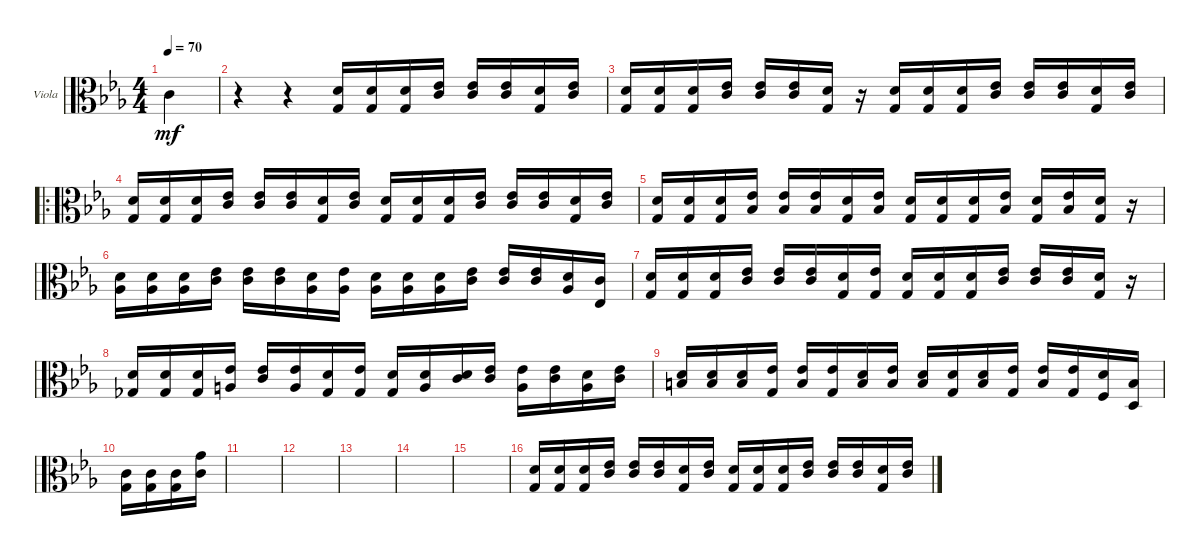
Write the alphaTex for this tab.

\defaultSystemsLayout 4
\bracketExtendMode groupsimilarinstruments
\firstSystemTrackNameOrientation horizontal
\otherSystemsTrackNameOrientation horizontal
\track ("Viola" "Viola") {instrument viola}
\staff {score}
\tuning (A4 D4 G3 C3)
\ts (4 4)
\tempo 70
\clef c3
\ks cminor
12.4.4{dy mf instrument viola} |
r.4 r.4 (7.3 7.4).16 (7.3 7.4).16 (7.3 7.4).16 (8.3 12.4).16 (8.3 12.4).16 (8.3 12.4).16 (7.3 7.4).16 (8.3 12.4).16 |
(7.3 7.4).16 (7.3 7.4).16 (7.3 7.4).16 (8.3 12.4).16 (8.3 12.4).16 (8.3 12.4).16 (7.3 7.4).16 r.16 (7.3 7.4).16 (7.3 7.4).16 (7.3 7.4).16 (8.3 12.4).16 (8.3 12.4).16 (8.3 12.4).16 (7.3 7.4).16 (8.3 12.4).16 |
\ro
(7.3 7.4).16 (7.3 7.4).16 (7.3 7.4).16 (8.3 12.4).16 (8.3 12.4).16 (8.3 12.4).16 (7.3 7.4).16 (8.3 12.4).16 (7.3 7.4).16 (7.3 7.4).16 (7.3 7.4).16 (8.3 12.4).16 (8.3 12.4).16 (8.3 12.4).16 (7.3 7.4).16 (8.3 12.4).16 |
(7.3 7.4).16 (7.3 7.4).16 (7.3 7.4).16 (8.3 10.4).16 (8.3 10.4).16 (8.3 10.4).16 (7.3 7.4).16 (8.3 10.4).16 (7.3 7.4).16 (7.3 7.4).16 (7.3 7.4).16 (8.3 10.4).16 (7.3 7.4).16 (8.3 10.4).16 (7.3 7.4).16 r.16 |
(7.3 8.4).16 (7.3 8.4).16 (7.3 8.4).16 (8.3 12.4).16 (8.3 12.4).16 (8.3 12.4).16 (7.3 8.4).16 (8.3 8.4).16 (7.3 8.4).16 (7.3 8.4).16 (7.3 8.4).16 (8.3 12.4).16 (8.3 12.4).16 (8.3 12.4).16 (7.3 8.4).16 (3.4 5.3).16 |
(7.3 7.4).16 (7.3 7.4).16 (7.3 7.4).16 (8.3 12.4).16 (8.3 12.4).16 (8.3 12.4).16 (7.3 7.4).16 (8.3 7.4).16 (7.3 7.4).16 (7.3 7.4).16 (7.3 7.4).16 (8.3 12.4).16 (8.3 12.4).16 (8.3 12.4).16 (7.3 7.4).16 r.16 |
(7.3 6.4).16 (7.3 6.4).16 (7.3 6.4).16 (8.3 9.4).16 (8.3 12.4).16 (8.3 9.4).16 (7.3 6.4).16 (8.3 6.4).16 (7.3 6.4).16 (7.3 9.4).16 (7.3 12.4).16 (8.3 12.4).16 (8.3 9.4).16 (8.3 12.4).16 (7.3 9.4).16 (12.4 8.3).16 |
(7.3 11.4).16 (7.3 11.4).16 (7.3 11.4).16 (8.3 7.4).16 (8.3 11.4).16 (8.3 7.4).16 (7.3 11.4).16 (8.3 11.4).16 (7.3 11.4).16 (7.3 7.4).16 (7.3 11.4).16 (8.3 7.4).16 (8.3 11.4).16 (8.3 7.4).16 (7.3 5.4).16 (2.4 4.3).16 |
(5.3 7.4).16 (5.3 7.4).16 (7.4 5.3).16 (12.4 12.3).16 |
|
|
|
|
|
(7.3 7.4).16 (7.3 7.4).16 (7.3 7.4).16 (8.3 12.4).16 (8.3 12.4).16 (8.3 12.4).16 (7.3 7.4).16 (8.3 12.4).16 (7.3 7.4).16 (7.3 7.4).16 (7.3 7.4).16 (8.3 12.4).16 (8.3 12.4).16 (8.3 12.4).16 (7.3 7.4).16 (8.3 12.4).16
